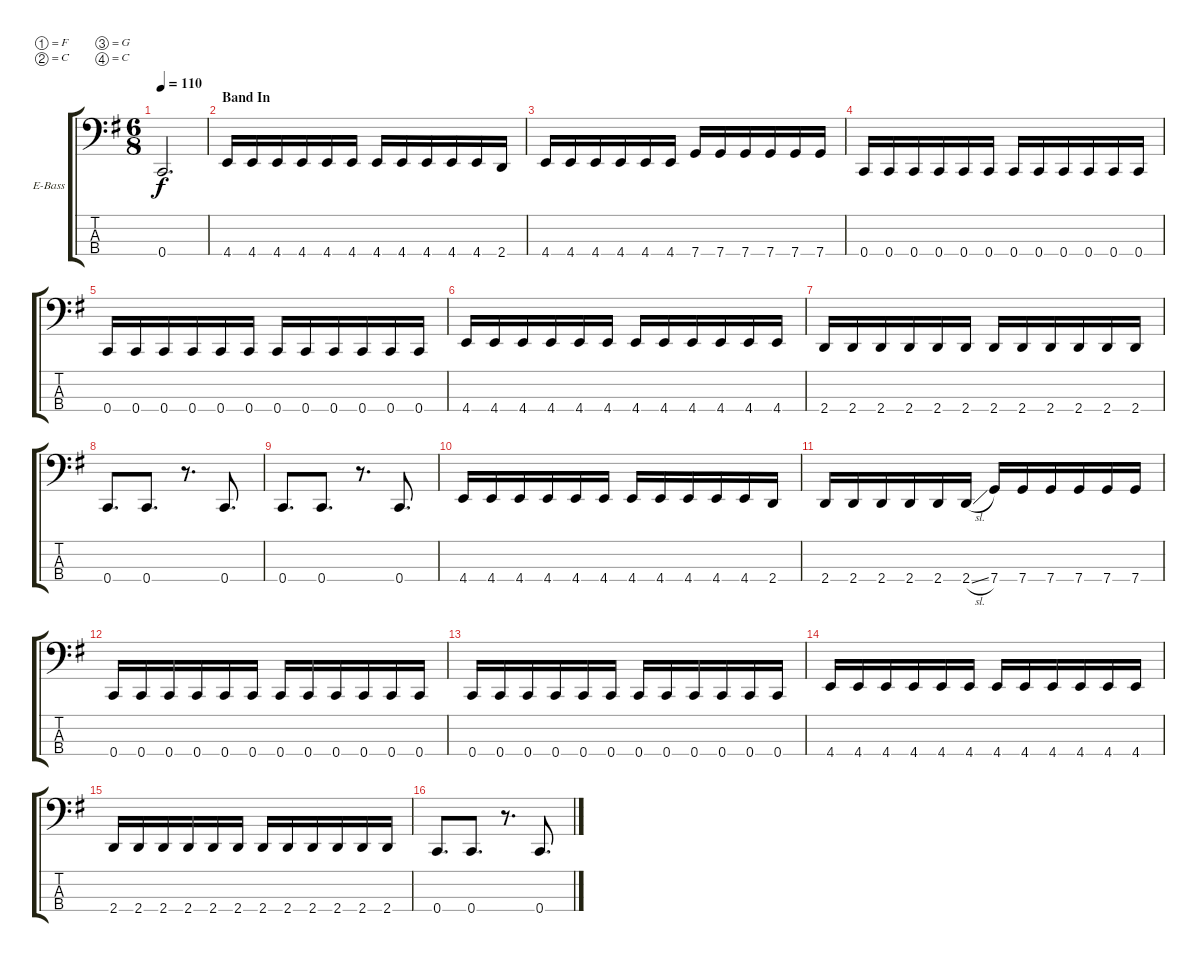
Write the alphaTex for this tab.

\bracketExtendMode groupsimilarinstruments
\firstSystemTrackNameOrientation horizontal
\otherSystemsTrackNameOrientation horizontal
\track ("Electric Bass" "E-Bass") {instrument electricbassfinger}
\staff {score tabs}
\tuning (F2 C2 G1 C1)
\ts (6 8)
\tempo 110
\clef f4
\ks eminor
0.4{t}.2{d dy f} |
\section ("" "Band In")
4.4.16 4.4.16 4.4.16 4.4.16 4.4.16 4.4.16 4.4.16 4.4.16 4.4.16 4.4.16 4.4.16 2.4.16 |
4.4.16 4.4.16 4.4.16 4.4.16 4.4.16 4.4.16 7.4.16 7.4.16 7.4.16 7.4.16 7.4.16 7.4.16 |
0.4.16 0.4.16 0.4.16 0.4.16 0.4.16 0.4.16 0.4.16 0.4.16 0.4.16 0.4.16 0.4.16 0.4.16 |
0.4.16 0.4.16 0.4.16 0.4.16 0.4.16 0.4.16 0.4.16 0.4.16 0.4.16 0.4.16 0.4.16 0.4.16 |
4.4.16 4.4.16 4.4.16 4.4.16 4.4.16 4.4.16 4.4.16 4.4.16 4.4.16 4.4.16 4.4.16 4.4.16 |
2.4.16 2.4.16 2.4.16 2.4.16 2.4.16 2.4.16 2.4.16 2.4.16 2.4.16 2.4.16 2.4.16 2.4.16 |
0.4.8{d} 0.4.8{d} r.8{d} 0.4.8{d} |
0.4.8{d} 0.4.8{d} r.8{d} 0.4.8{d} |
4.4.16 4.4.16 4.4.16 4.4.16 4.4.16 4.4.16 4.4.16 4.4.16 4.4.16 4.4.16 4.4.16 2.4.16 |
2.4.16 2.4.16 2.4.16 2.4.16 2.4.16 2.4{sl}.16 7.4.16 7.4.16 7.4.16 7.4.16 7.4.16 7.4.16 |
0.4.16 0.4.16 0.4.16 0.4.16 0.4.16 0.4.16 0.4.16 0.4.16 0.4.16 0.4.16 0.4.16 0.4.16 |
0.4.16 0.4.16 0.4.16 0.4.16 0.4.16 0.4.16 0.4.16 0.4.16 0.4.16 0.4.16 0.4.16 0.4.16 |
4.4.16 4.4.16 4.4.16 4.4.16 4.4.16 4.4.16 4.4.16 4.4.16 4.4.16 4.4.16 4.4.16 4.4.16 |
2.4.16 2.4.16 2.4.16 2.4.16 2.4.16 2.4.16 2.4.16 2.4.16 2.4.16 2.4.16 2.4.16 2.4.16 |
0.4.8{d} 0.4.8{d} r.8{d} 0.4.8{d}
